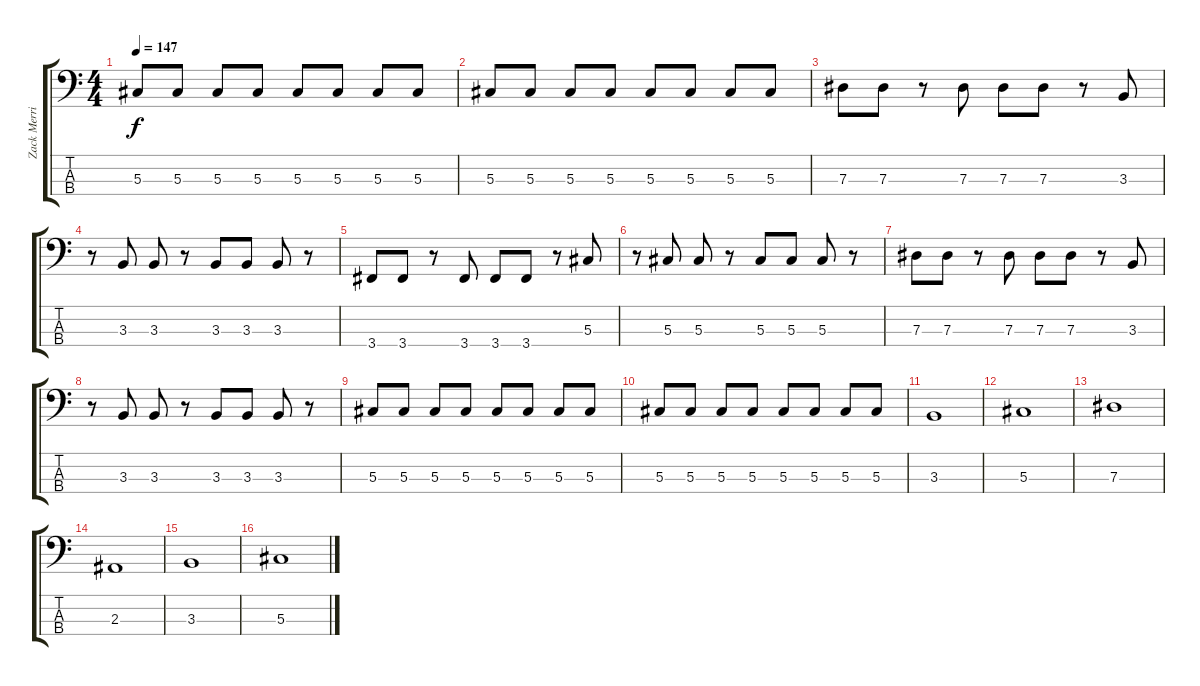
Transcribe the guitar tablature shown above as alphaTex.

\track ("Zack Merrick (Bass)" "Zack Merri") {instrument electricbassfinger}
\staff {score tabs}
\tuning (Gb2 Db2 Ab1 Eb1) {hide}
\ts (4 4)
\tempo 147
\clef f4
\ks c
5.3.8{dy f} 5.3.8 5.3.8 5.3.8 5.3.8 5.3.8 5.3.8 5.3.8 |
5.3.8 5.3.8 5.3.8 5.3.8 5.3.8 5.3.8 5.3.8 5.3.8 |
7.3.8 7.3.8 r.8 7.3.8 7.3.8 7.3.8 r.8 3.3.8 |
r.8 3.3.8 3.3.8 r.8 3.3.8 3.3.8 3.3.8 r.8 |
3.4.8 3.4.8 r.8 3.4.8 3.4.8 3.4.8 r.8 5.3.8 |
r.8 5.3.8 5.3.8 r.8 5.3.8 5.3.8 5.3.8 r.8 |
7.3.8 7.3.8 r.8 7.3.8 7.3.8 7.3.8 r.8 3.3.8 |
r.8 3.3.8 3.3.8 r.8 3.3.8 3.3.8 3.3.8 r.8 |
5.3.8 5.3.8 5.3.8 5.3.8 5.3.8 5.3.8 5.3.8 5.3.8 |
5.3.8 5.3.8 5.3.8 5.3.8 5.3.8 5.3.8 5.3.8 5.3.8 |
3.3.1 |
5.3.1 |
7.3.1 |
2.3.1 |
3.3.1 |
5.3.1
